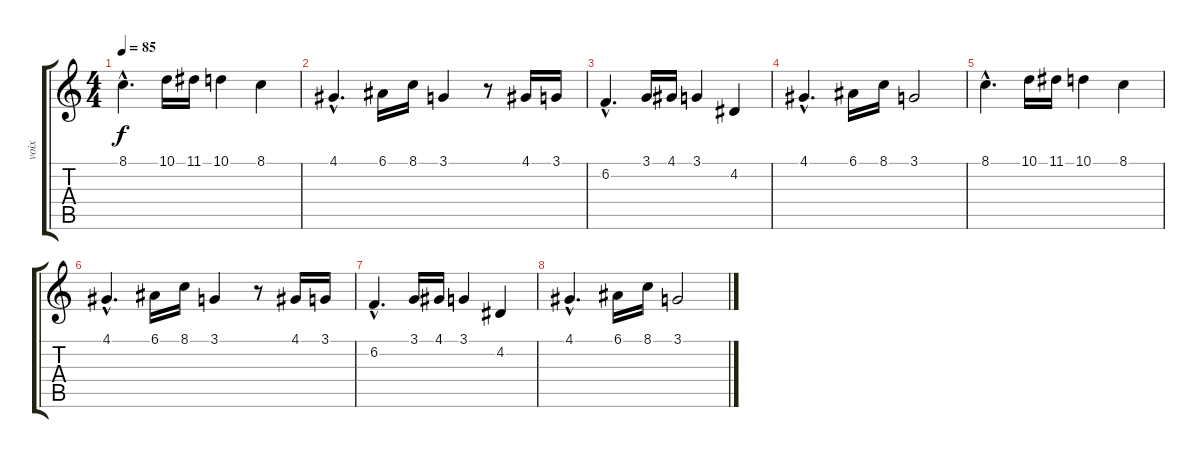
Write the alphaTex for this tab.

\track ("voix" "voix") {instrument acousticgrandpiano}
\staff {score tabs}
\tuning (E4 B3 G3 D3 A2 E2) {hide}
\ts (4 4)
\tempo 85
\clef g2
\ks c
8.1{hac}.4{d dy f instrument acousticgrandpiano} 10.1.16 11.1.16 10.1.4 8.1.4 |
4.1{hac}.4{d} 6.1.16 8.1.16 3.1.4 r.8 4.1.16 3.1.16 |
6.2{hac}.4{d} 3.1.16 4.1.16 3.1.4 4.2.4 |
4.1{hac}.4{d} 6.1.16 8.1.16 3.1.2 |
8.1{hac}.4{d} 10.1.16 11.1.16 10.1.4 8.1.4 |
4.1{hac}.4{d} 6.1.16 8.1.16 3.1.4 r.8 4.1.16 3.1.16 |
6.2{hac}.4{d} 3.1.16 4.1.16 3.1.4 4.2.4 |
4.1{hac}.4{d} 6.1.16 8.1.16 3.1.2
